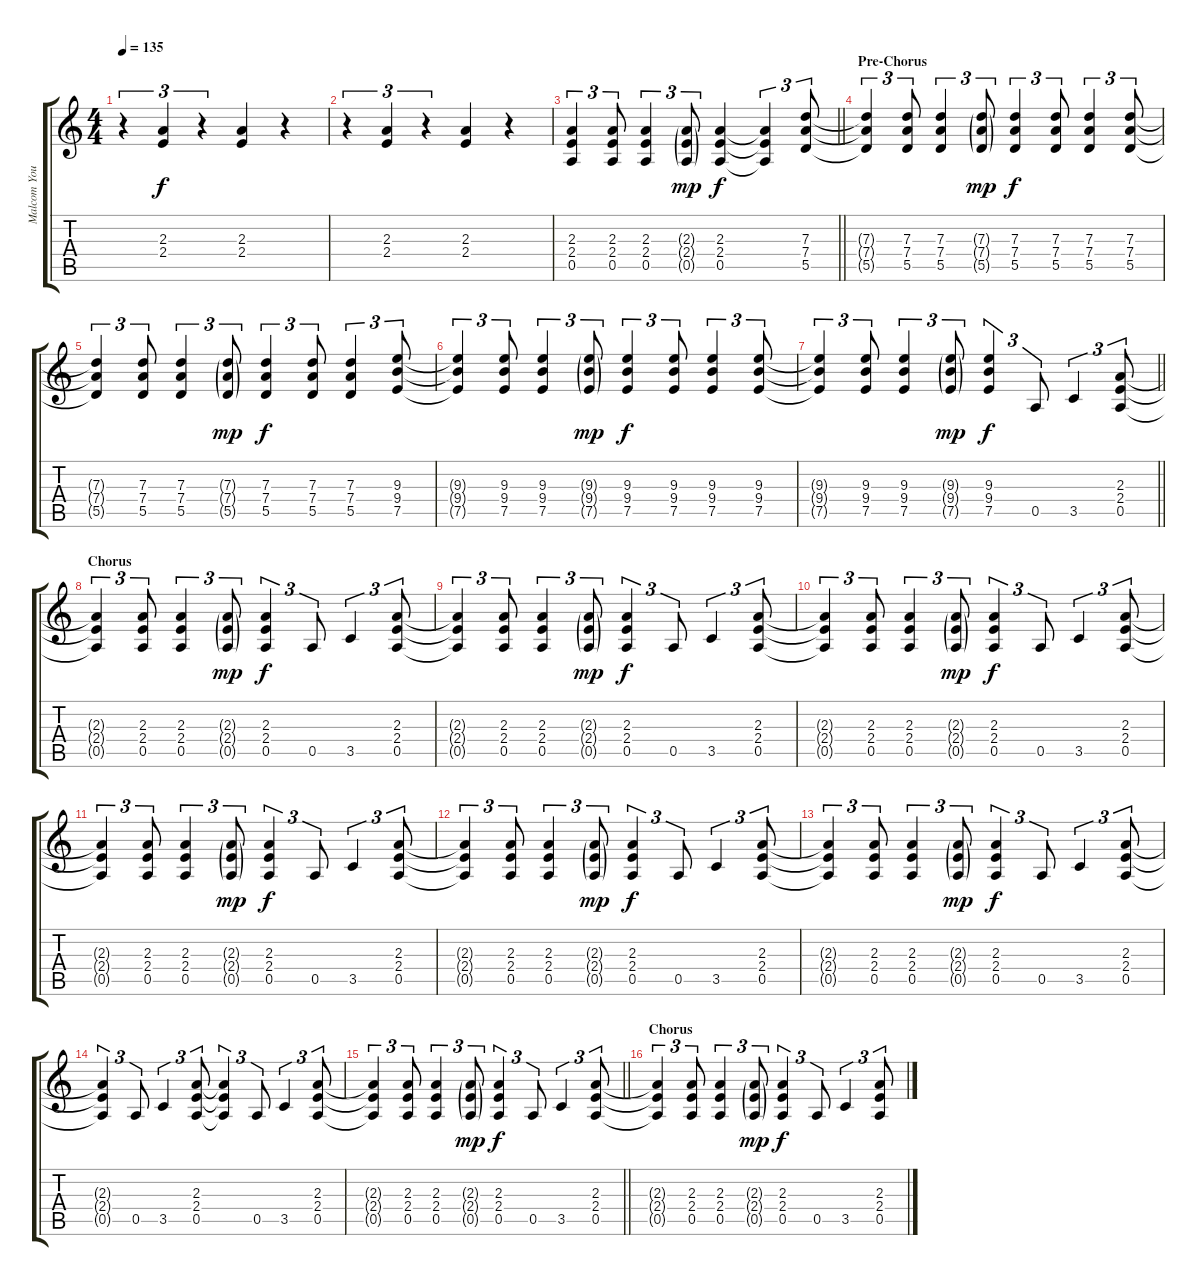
\track ("Malcom Young" "Malcom You") {instrument overdrivenguitar}
\staff {score tabs}
\tuning (E4 B3 G3 D3 A2 E2) {hide}
\ts (4 4)
\tempo 135
\clef g2
\ks c
r.4{tu (3 2) dy f} (2.3 2.4).4{tu (3 2)} r.4{tu (3 2)} (2.3 2.4).4 r.4 |
r.4{tu (3 2)} (2.3 2.4).4{tu (3 2)} r.4{tu (3 2)} (2.3 2.4).4 r.4 |
\barLineRight lightlight
(2.3 2.4 0.5).4{tu (3 2)} (2.3 2.4 0.5).8{tu (3 2)} (2.3 2.4 0.5).4{tu (3 2)} (2.3{g} 2.4{g} 0.5{g}).8{tu (3 2) dy mp} (2.3 2.4 0.5).4{dy f} (2.3{t} 2.4{t} 0.5{t}).4{tu (3 2)} (7.3 7.4 5.5).8{tu (3 2)} |
\section ("" "Pre-Chorus")
(7.3{t} 7.4{t} 5.5{t}).4{tu (3 2)} (7.3 7.4 5.5).8{tu (3 2)} (7.3 7.4 5.5).4{tu (3 2)} (7.3{g} 7.4{g} 5.5{g}).8{tu (3 2) dy mp} (7.3 7.4 5.5).4{tu (3 2) dy f} (7.3 7.4 5.5).8{tu (3 2)} (7.3 7.4 5.5).4{tu (3 2)} (7.3 7.4 5.5).8{tu (3 2)} |
(7.3{t} 7.4{t} 5.5{t}).4{tu (3 2)} (7.3 7.4 5.5).8{tu (3 2)} (7.3 7.4 5.5).4{tu (3 2)} (7.3{g} 7.4{g} 5.5{g}).8{tu (3 2) dy mp} (7.3 7.4 5.5).4{tu (3 2) dy f} (7.3 7.4 5.5).8{tu (3 2)} (7.3 7.4 5.5).4{tu (3 2)} (9.3 9.4 7.5).8{tu (3 2)} |
(9.3{t} 9.4{t} 7.5{t}).4{tu (3 2)} (9.3 9.4 7.5).8{tu (3 2)} (9.3 9.4 7.5).4{tu (3 2)} (9.3{g} 9.4{g} 7.5{g}).8{tu (3 2) dy mp} (9.3 9.4 7.5).4{tu (3 2) dy f} (9.3 9.4 7.5).8{tu (3 2)} (9.3 9.4 7.5).4{tu (3 2)} (9.3 9.4 7.5).8{tu (3 2)} |
\barLineRight lightlight
(9.3{t} 9.4{t} 7.5{t}).4{tu (3 2)} (9.3 9.4 7.5).8{tu (3 2)} (9.3 9.4 7.5).4{tu (3 2)} (9.3{g} 9.4{g} 7.5{g}).8{tu (3 2) dy mp} (9.3 9.4 7.5).4{tu (3 2) dy f} 0.5.8{tu (3 2)} 3.5.4{tu (3 2)} (2.3 2.4 0.5).8{tu (3 2)} |
\section ("" "Chorus")
(2.3{t} 2.4{t} 0.5{t}).4{tu (3 2)} (2.3 2.4 0.5).8{tu (3 2)} (2.3 2.4 0.5).4{tu (3 2)} (2.3{g} 2.4{g} 0.5{g}).8{tu (3 2) dy mp} (2.3 2.4 0.5).4{tu (3 2) dy f} 0.5.8{tu (3 2)} 3.5.4{tu (3 2)} (2.3 2.4 0.5).8{tu (3 2)} |
(2.3{t} 2.4{t} 0.5{t}).4{tu (3 2)} (2.3 2.4 0.5).8{tu (3 2)} (2.3 2.4 0.5).4{tu (3 2)} (2.3{g} 2.4{g} 0.5{g}).8{tu (3 2) dy mp} (2.3 2.4 0.5).4{tu (3 2) dy f} 0.5.8{tu (3 2)} 3.5.4{tu (3 2)} (2.3 2.4 0.5).8{tu (3 2)} |
(2.3{t} 2.4{t} 0.5{t}).4{tu (3 2)} (2.3 2.4 0.5).8{tu (3 2)} (2.3 2.4 0.5).4{tu (3 2)} (2.3{g} 2.4{g} 0.5{g}).8{tu (3 2) dy mp} (2.3 2.4 0.5).4{tu (3 2) dy f} 0.5.8{tu (3 2)} 3.5.4{tu (3 2)} (2.3 2.4 0.5).8{tu (3 2)} |
(2.3{t} 2.4{t} 0.5{t}).4{tu (3 2)} (2.3 2.4 0.5).8{tu (3 2)} (2.3 2.4 0.5).4{tu (3 2)} (2.3{g} 2.4{g} 0.5{g}).8{tu (3 2) dy mp} (2.3 2.4 0.5).4{tu (3 2) dy f} 0.5.8{tu (3 2)} 3.5.4{tu (3 2)} (2.3 2.4 0.5).8{tu (3 2)} |
(2.3{t} 2.4{t} 0.5{t}).4{tu (3 2)} (2.3 2.4 0.5).8{tu (3 2)} (2.3 2.4 0.5).4{tu (3 2)} (2.3{g} 2.4{g} 0.5{g}).8{tu (3 2) dy mp} (2.3 2.4 0.5).4{tu (3 2) dy f} 0.5.8{tu (3 2)} 3.5.4{tu (3 2)} (2.3 2.4 0.5).8{tu (3 2)} |
(2.3{t} 2.4{t} 0.5{t}).4{tu (3 2)} (2.3 2.4 0.5).8{tu (3 2)} (2.3 2.4 0.5).4{tu (3 2)} (2.3{g} 2.4{g} 0.5{g}).8{tu (3 2) dy mp} (2.3 2.4 0.5).4{tu (3 2) dy f} 0.5.8{tu (3 2)} 3.5.4{tu (3 2)} (2.3 2.4 0.5).8{tu (3 2)} |
(2.3{t} 2.4{t} 0.5{t}).4{tu (3 2)} 0.5.8{tu (3 2)} 3.5.4{tu (3 2)} (2.3 2.4 0.5).8{tu (3 2)} (2.3{t} 2.4{t} 0.5{t}).4{tu (3 2)} 0.5.8{tu (3 2)} 3.5.4{tu (3 2)} (2.3 2.4 0.5).8{tu (3 2)} |
\barLineRight lightlight
(2.3{t} 2.4{t} 0.5{t}).4{tu (3 2)} (2.3 2.4 0.5).8{tu (3 2)} (2.3 2.4 0.5).4{tu (3 2)} (2.3{g} 2.4{g} 0.5{g}).8{tu (3 2) dy mp} (2.3 2.4 0.5).4{tu (3 2) dy f} 0.5.8{tu (3 2)} 3.5.4{tu (3 2)} (2.3 2.4 0.5).8{tu (3 2)} |
\section ("" "Chorus")
(2.3{t} 2.4{t} 0.5{t}).4{tu (3 2)} (2.3 2.4 0.5).8{tu (3 2)} (2.3 2.4 0.5).4{tu (3 2)} (2.3{g} 2.4{g} 0.5{g}).8{tu (3 2) dy mp} (2.3 2.4 0.5).4{tu (3 2) dy f} 0.5.8{tu (3 2)} 3.5.4{tu (3 2)} (2.3 2.4 0.5).8{tu (3 2)}
